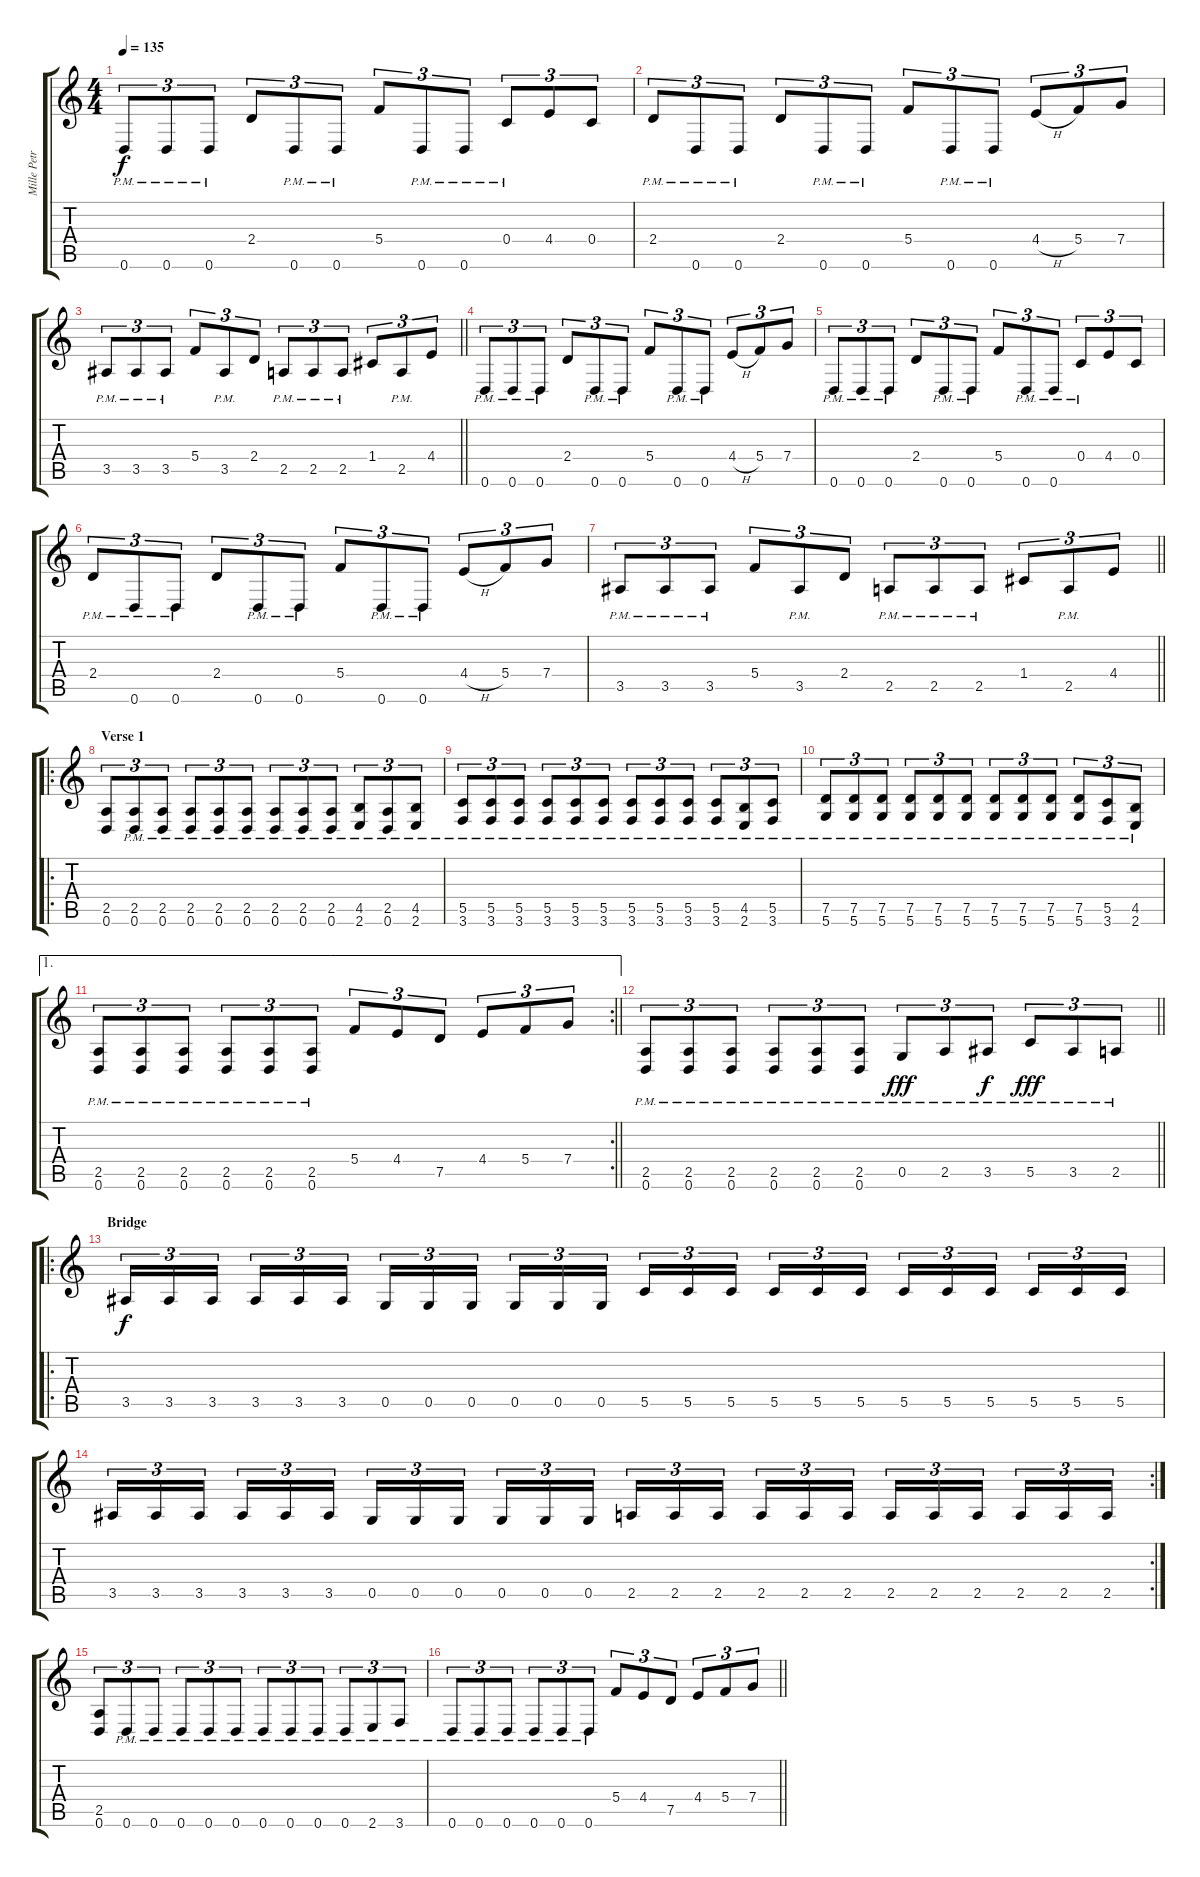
\track ("Mille Petrozza" "Mille Petr") {instrument distortionguitar}
\staff {score tabs}
\tuning (D4 A3 F3 C3 G2 D2) {hide}
\ts (4 4)
\tempo 135
\clef g2
\ks c
0.6{pm}.8{tu (3 2) dy f} 0.6{pm}.8{tu (3 2)} 0.6{pm}.8{tu (3 2)} 2.4.8{tu (3 2)} 0.6{pm}.8{tu (3 2)} 0.6{pm}.8{tu (3 2)} 5.4.8{tu (3 2)} 0.6{pm}.8{tu (3 2)} 0.6{pm}.8{tu (3 2)} 0.4{pm}.8{tu (3 2)} 4.4.8{tu (3 2)} 0.4.8{tu (3 2)} |
2.4{pm}.8{tu (3 2)} 0.6{pm}.8{tu (3 2)} 0.6{pm}.8{tu (3 2)} 2.4.8{tu (3 2)} 0.6{pm}.8{tu (3 2)} 0.6{pm}.8{tu (3 2)} 5.4.8{tu (3 2)} 0.6{pm}.8{tu (3 2)} 0.6{pm}.8{tu (3 2)} 4.4{h}.8{tu (3 2)} 5.4.8{tu (3 2)} 7.4.8{tu (3 2)} |
\barLineRight lightlight
3.5{pm}.8{tu (3 2)} 3.5{pm}.8{tu (3 2)} 3.5{pm}.8{tu (3 2)} 5.4.8{tu (3 2)} 3.5{pm}.8{tu (3 2)} 2.4.8{tu (3 2)} 2.5{pm}.8{tu (3 2)} 2.5{pm}.8{tu (3 2)} 2.5{pm}.8{tu (3 2)} 1.4.8{tu (3 2)} 2.5{pm}.8{tu (3 2)} 4.4.8{tu (3 2)} |
0.6{pm}.8{tu (3 2)} 0.6{pm}.8{tu (3 2)} 0.6{pm}.8{tu (3 2)} 2.4.8{tu (3 2)} 0.6{pm}.8{tu (3 2)} 0.6{pm}.8{tu (3 2)} 5.4.8{tu (3 2)} 0.6{pm}.8{tu (3 2)} 0.6{pm}.8{tu (3 2)} 4.4{h}.8{tu (3 2)} 5.4.8{tu (3 2)} 7.4.8{tu (3 2)} |
0.6{pm}.8{tu (3 2)} 0.6{pm}.8{tu (3 2)} 0.6{pm}.8{tu (3 2)} 2.4.8{tu (3 2)} 0.6{pm}.8{tu (3 2)} 0.6{pm}.8{tu (3 2)} 5.4.8{tu (3 2)} 0.6{pm}.8{tu (3 2)} 0.6{pm}.8{tu (3 2)} 0.4{pm}.8{tu (3 2)} 4.4.8{tu (3 2)} 0.4.8{tu (3 2)} |
2.4{pm}.8{tu (3 2)} 0.6{pm}.8{tu (3 2)} 0.6{pm}.8{tu (3 2)} 2.4.8{tu (3 2)} 0.6{pm}.8{tu (3 2)} 0.6{pm}.8{tu (3 2)} 5.4.8{tu (3 2)} 0.6{pm}.8{tu (3 2)} 0.6{pm}.8{tu (3 2)} 4.4{h}.8{tu (3 2)} 5.4.8{tu (3 2)} 7.4.8{tu (3 2)} |
\barLineRight lightlight
3.5{pm}.8{tu (3 2)} 3.5{pm}.8{tu (3 2)} 3.5{pm}.8{tu (3 2)} 5.4.8{tu (3 2)} 3.5{pm}.8{tu (3 2)} 2.4.8{tu (3 2)} 2.5{pm}.8{tu (3 2)} 2.5{pm}.8{tu (3 2)} 2.5{pm}.8{tu (3 2)} 1.4.8{tu (3 2)} 2.5{pm}.8{tu (3 2)} 4.4.8{tu (3 2)} |
\ro
\section ("" "Verse 1")
(2.5 0.6).8{tu (3 2)} (2.5{pm} 0.6{pm}).8{tu (3 2)} (2.5{pm} 0.6{pm}).8{tu (3 2)} (2.5{pm} 0.6{pm}).8{tu (3 2)} (2.5{pm} 0.6{pm}).8{tu (3 2)} (2.5{pm} 0.6{pm}).8{tu (3 2)} (2.5{pm} 0.6{pm}).8{tu (3 2)} (2.5{pm} 0.6{pm}).8{tu (3 2)} (2.5{pm} 0.6{pm}).8{tu (3 2)} (4.5{pm} 2.6{pm}).8{tu (3 2)} (2.5{pm} 0.6{pm}).8{tu (3 2)} (4.5{pm} 2.6{pm}).8{tu (3 2)} |
(5.5{pm} 3.6{pm}).8{tu (3 2)} (5.5{pm} 3.6{pm}).8{tu (3 2)} (5.5{pm} 3.6{pm}).8{tu (3 2)} (5.5{pm} 3.6{pm}).8{tu (3 2)} (5.5{pm} 3.6{pm}).8{tu (3 2)} (5.5{pm} 3.6{pm}).8{tu (3 2)} (5.5{pm} 3.6{pm}).8{tu (3 2)} (5.5{pm} 3.6{pm}).8{tu (3 2)} (5.5{pm} 3.6{pm}).8{tu (3 2)} (5.5{pm} 3.6{pm}).8{tu (3 2)} (4.5{pm} 2.6{pm}).8{tu (3 2)} (5.5{pm} 3.6{pm}).8{tu (3 2)} |
(7.5{pm} 5.6{pm}).8{tu (3 2)} (7.5{pm} 5.6{pm}).8{tu (3 2)} (7.5{pm} 5.6{pm}).8{tu (3 2)} (7.5{pm} 5.6{pm}).8{tu (3 2)} (7.5{pm} 5.6{pm}).8{tu (3 2)} (7.5{pm} 5.6{pm}).8{tu (3 2)} (7.5{pm} 5.6{pm}).8{tu (3 2)} (7.5{pm} 5.6{pm}).8{tu (3 2)} (7.5{pm} 5.6{pm}).8{tu (3 2)} (7.5{pm} 5.6{pm}).8{tu (3 2)} (5.5{pm} 3.6{pm}).8{tu (3 2)} (4.5{pm} 2.6{pm}).8{tu (3 2)} |
\ae 1
\rc 2
\barLineRight lightlight
(2.5{pm} 0.6{pm}).8{tu (3 2)} (2.5{pm} 0.6{pm}).8{tu (3 2)} (2.5{pm} 0.6{pm}).8{tu (3 2)} (2.5{pm} 0.6{pm}).8{tu (3 2)} (2.5{pm} 0.6{pm}).8{tu (3 2)} (2.5{pm} 0.6{pm}).8{tu (3 2)} 5.4.8{tu (3 2)} 4.4.8{tu (3 2)} 7.5.8{tu (3 2)} 4.4.8{tu (3 2)} 5.4.8{tu (3 2)} 7.4.8{tu (3 2)} |
\barLineRight lightlight
(2.5{pm} 0.6{pm}).8{tu (3 2)} (2.5{pm} 0.6{pm}).8{tu (3 2)} (2.5{pm} 0.6{pm}).8{tu (3 2)} (2.5{pm} 0.6{pm}).8{tu (3 2)} (2.5{pm} 0.6{pm}).8{tu (3 2)} (2.5{pm} 0.6{pm}).8{tu (3 2)} 0.5{pm}.8{tu (3 2) dy fff} 2.5{pm}.8{tu (3 2)} 3.5{pm}.8{tu (3 2) dy f} 5.5{pm}.8{tu (3 2) dy fff} 3.5{pm}.8{tu (3 2)} 2.5{pm}.8{tu (3 2)} |
\ro
\section ("" "Bridge")
3.5.16{tu (3 2) dy f} 3.5.16{tu (3 2)} 3.5.16{tu (3 2) beam splitsecondary} 3.5.16{tu (3 2)} 3.5.16{tu (3 2)} 3.5.16{tu (3 2)} 0.5.16{tu (3 2)} 0.5.16{tu (3 2)} 0.5.16{tu (3 2) beam splitsecondary} 0.5.16{tu (3 2)} 0.5.16{tu (3 2)} 0.5.16{tu (3 2)} 5.5.16{tu (3 2)} 5.5.16{tu (3 2)} 5.5.16{tu (3 2) beam splitsecondary} 5.5.16{tu (3 2)} 5.5.16{tu (3 2)} 5.5.16{tu (3 2)} 5.5.16{tu (3 2)} 5.5.16{tu (3 2)} 5.5.16{tu (3 2) beam splitsecondary} 5.5.16{tu (3 2)} 5.5.16{tu (3 2)} 5.5.16{tu (3 2)} |
\rc 2
3.5.16{tu (3 2)} 3.5.16{tu (3 2)} 3.5.16{tu (3 2) beam splitsecondary} 3.5.16{tu (3 2)} 3.5.16{tu (3 2)} 3.5.16{tu (3 2)} 0.5.16{tu (3 2)} 0.5.16{tu (3 2)} 0.5.16{tu (3 2) beam splitsecondary} 0.5.16{tu (3 2)} 0.5.16{tu (3 2)} 0.5.16{tu (3 2)} 2.5.16{tu (3 2)} 2.5.16{tu (3 2)} 2.5.16{tu (3 2) beam splitsecondary} 2.5.16{tu (3 2)} 2.5.16{tu (3 2)} 2.5.16{tu (3 2)} 2.5.16{tu (3 2)} 2.5.16{tu (3 2)} 2.5.16{tu (3 2) beam splitsecondary} 2.5.16{tu (3 2)} 2.5.16{tu (3 2)} 2.5.16{tu (3 2)} |
(2.5 0.6).8{tu (3 2)} 0.6{pm}.8{tu (3 2)} 0.6{pm}.8{tu (3 2)} 0.6{pm}.8{tu (3 2)} 0.6{pm}.8{tu (3 2)} 0.6{pm}.8{tu (3 2)} 0.6{pm}.8{tu (3 2)} 0.6{pm}.8{tu (3 2)} 0.6{pm}.8{tu (3 2)} 0.6{pm}.8{tu (3 2)} 2.6{pm}.8{tu (3 2)} 3.6{pm}.8{tu (3 2)} |
\barLineRight lightlight
0.6{pm}.8{tu (3 2)} 0.6{pm}.8{tu (3 2)} 0.6{pm}.8{tu (3 2)} 0.6{pm}.8{tu (3 2)} 0.6{pm}.8{tu (3 2)} 0.6{pm}.8{tu (3 2)} 5.4.8{tu (3 2)} 4.4.8{tu (3 2)} 7.5.8{tu (3 2)} 4.4.8{tu (3 2)} 5.4.8{tu (3 2)} 7.4.8{tu (3 2)}
